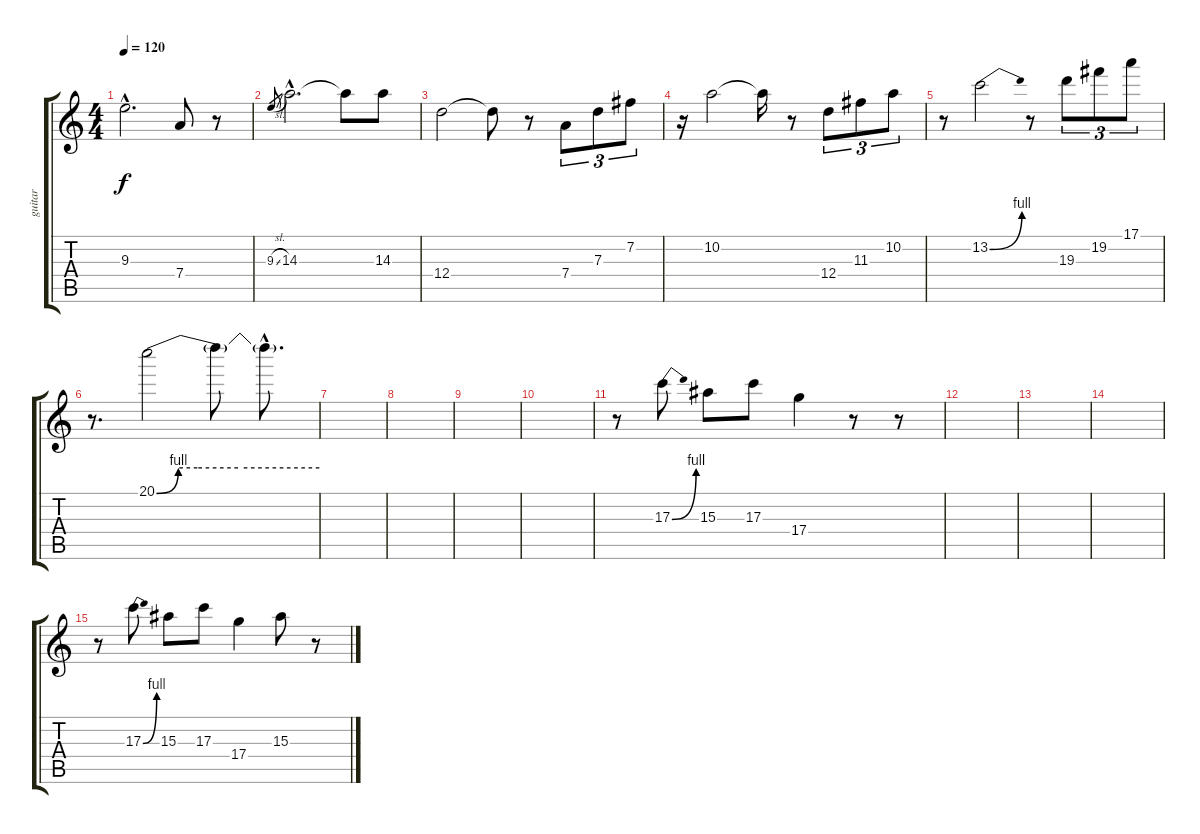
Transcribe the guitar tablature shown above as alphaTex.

\track ("guitar" "guitar") {instrument distortionguitar}
\staff {score tabs}
\tuning (E4 B3 G3 D3 A2 E2) {hide}
\ts (4 4)
\tempo 120
\clef g2
\ks c
9.3{hac}.2{d dy f} 7.4.8 r.8 |
9.3{sl}.8{gr} 14.3{hac}.2{d} 14.3{t}.8 14.3.8 |
12.4.2 12.4{t}.8 r.8 7.4.8{tu (3 2)} 7.3.8{tu (3 2)} 7.2.8{tu (3 2)} |
r.16 10.2.2 10.2{t}.16 r.8 12.4.8{tu (3 2)} 11.3.8{tu (3 2)} 10.2.8{tu (3 2)} |
r.8 13.2{be (bend 0 0 60 4)}.2 r.8 19.3.8{tu (3 2)} 19.2.8{tu (3 2)} 17.1.8{tu (3 2)} |
r.8{d} 20.1{be (custom 0 0 8 4 15 4 30 4 60 4)}.2 20.1{t}.8 20.1{hac t}.8{d} |
|
|
|
|
r.8 17.3{be (bend 0 0 60 4)}.8 15.3.8 17.3.8 17.4.4 r.8 r.8 |
|
|
|
r.8 17.3{be (bend 0 0 60 4)}.8 15.3.8 17.3.8 17.4.4 15.3.8 r.8
